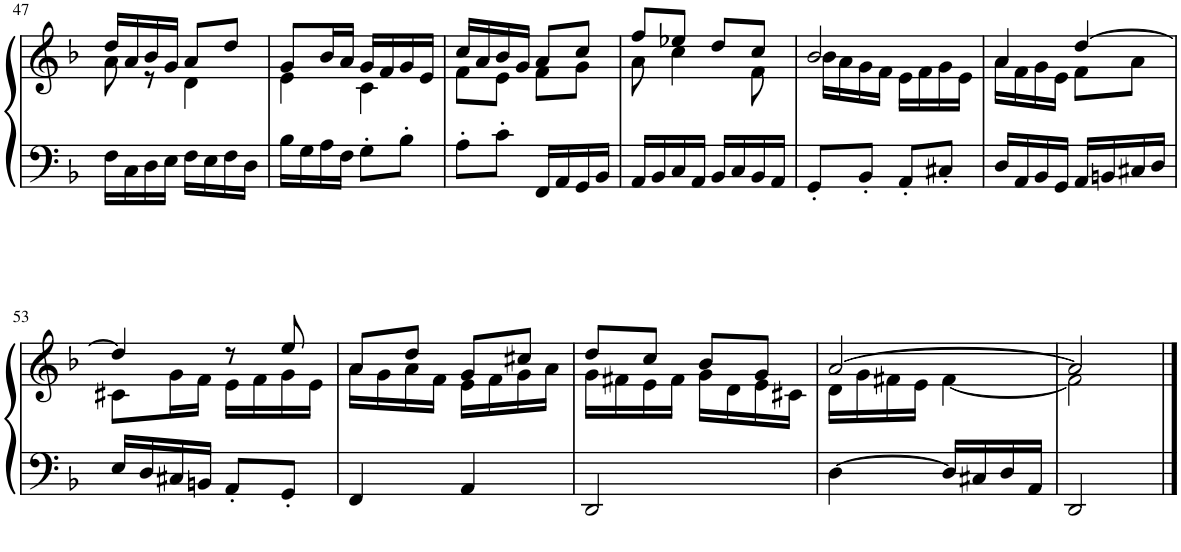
**kern	**kern
*part1	*part1
*staff2	*staff1
*I"Harpsichord	*
*I'Hch.	*
!!LO:PB:g=z
*clefF4	*clefG2
*k[b-]	*k[b-]
*M2/4	*M2/4
=47	=47
*	*^
16F\LL	16dd/LL	8a\
16C\	16a/	.
16D\	16b-/	8r
16E\JJ	16g/JJ	.
16F\LL	8a/L	4d\
16E\	.	.
16F\	8dd/J	.
16D\JJ	.	.
=48	=48	=48
16B-\LL	8g/L	4e\
16G\	.	.
16A\	16b-/L	.
16F\JJ	16a/JJ	.
8G'\L	16g/LL	4c\
.	16f/	.
8B-'\J	16g/	.
.	16e/JJ	.
=49	=49	=49
8A'\L	16cc/LL	8f\L
.	16a/	.
8c'\J	16b-/	8e\J
.	16g/JJ	.
16FF/LL	8a/L	8f\L
16AA/	.	.
16GG/	8cc/J	8g\J
16BB-/JJ	.	.
=50	=50	=50
16AA/LL	8ff/L	8a\
16BB-/	.	.
16C/	8ee-X/J	4cc\
16AA/JJ	.	.
16BB-/LL	8dd/L	.
16C/	.	.
16BB-/	8cc/J	8f\
16AA/JJ	.	.
=51	=51	=51
8GG'/L	2b-/	16b-\LL
.	.	16a\
8BB-'/J	.	16g\
.	.	16f\JJ
8AA'/L	.	16e\LL
.	.	16f\
8C#X'/J	.	16g\
.	.	16e\JJ
=52	=52	=52
16D/LL	4a/	16a\LL
16AA/	.	16f\
16BB-/	.	16g\
16GG/JJ	.	16e\JJ
16AA/LL	[4dd/	8f\L
16BBn/	.	.
16C#X/	.	8a\J
16D/JJ	.	.
!!LO:LB:g=z	!!
=53	=53	=53
16E/LL	4dd/]	8c#X\L
16D/	.	.
16C#X/	.	16g\L
16BBn/JJ	.	16f\JJ
8AA'/L	8r	16e\LL
.	.	16f\
8GG'/J	8ee/	16g\
.	.	16e\JJ
=54	=54	=54
4FF/	8a/L	16a\LL
.	.	16g\
.	8dd/J	16a\
.	.	16f\JJ
4AA/	8g/L	16e\LL
.	.	16f\
.	8cc#X/J	16g\
.	.	16a\JJ
=55	=55	=55
2DD/	8dd/L	16g\LL
.	.	16f#X\
.	8cc/J	16e\
.	.	16f#\JJ
.	8b-/L	16g\LL
.	.	16d\
.	8g/J	16e\
.	.	16c#X\JJ
=56	=56	=56
[4D\	[2a/	16d\LL
.	.	16g\
.	.	16f#X\
.	.	16e\JJ
16D/LL]	.	[4f#\
16C#X/	.	.
16D/	.	.
16AA/JJ	.	.
=57	=57	=57
2DD/	2a/]	2f#\]
*	*v	*v
==	==
*-	*-
